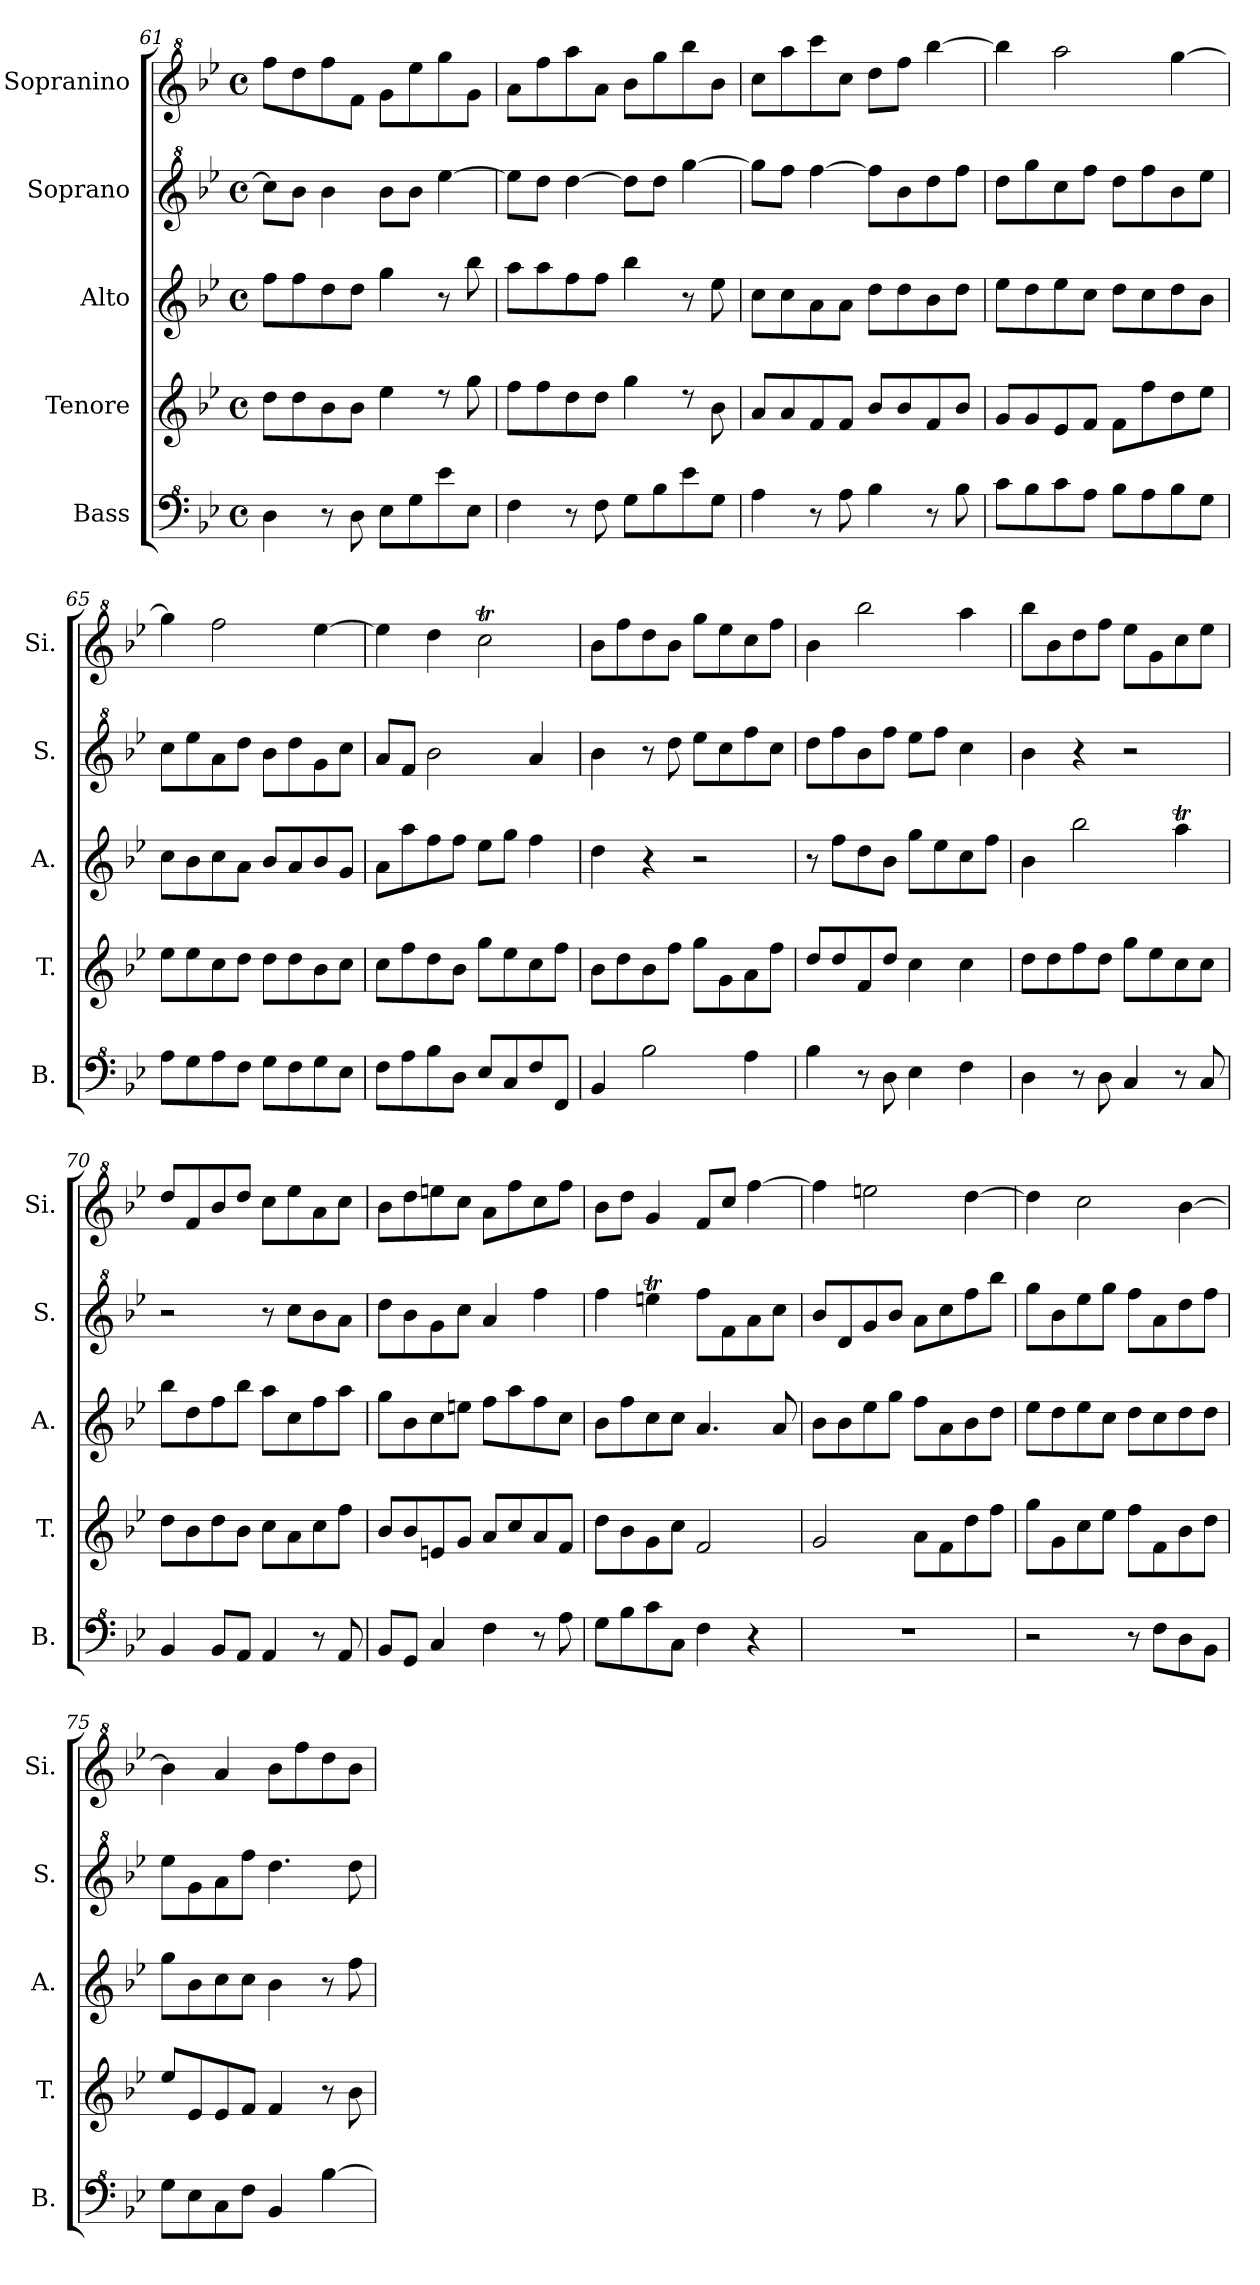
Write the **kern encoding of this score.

**kern	**kern	**kern	**kern	**kern
*part5	*part4	*part3	*part2	*part1
*staff5	*staff4	*staff3	*staff2	*staff1
*I"Bass	*I"Tenore	*I"Alto	*I"Soprano	*I"Sopranino
*I'B.	*I'T.	*I'A.	*I'S.	*I'Si.
*clefF^4	*clefG2	*clefG2	*clefG^2	*clefG^2
*k[b-e-]	*k[b-e-]	*k[b-e-]	*k[b-e-]	*k[b-e-]
*M4/4	*M4/4	*M4/4	*M4/4	*M4/4
*met(c)	*met(c)	*met(c)	*met(c)	*met(c)
=61	=61	=61	=61	=61
4d\	8dd\L	8ff\L	8ccc\L]	8fff\L
.	8dd\	8ff\	8bb-\J	8ddd\
8r	8b-\	8dd\	4bb-\	8fff\
8d\	8b-\J	8dd\J	.	8ff\J
8e-\L	4ee-\	4gg\	8bb-\L	8gg\L
8g\	.	.	8bb-\J	8eee-\
8ee-\	8rdd	8r	[4eee-\	8ggg\
8e-\J	8gg\	8bb-\	.	8gg\J
=62	=62	=62	=62	=62
4f\	8ff\L	8aa\L	8eee-\L]	8aa\L
.	8ff\	8aa\	8ddd\J	8fff\
8r	8dd\	8ff\	[4ddd\	8aaa\
8f\	8dd\J	8ff\J	.	8aa\J
8g\L	4gg\	4bb-\	8ddd\L]	8bb-\L
8b-\	.	.	8ddd\J	8ggg\
8ee-\	8rdd	8r	[4ggg\	8bbb-\
8g\J	8b-\	8ee-\	.	8bb-\J
!!LO:PB:g=z
=63	=63	=63	=63	=63
4a\	8a/L	8cc\L	8ggg\L]	8ccc\L
.	8a/	8cc\	8fff\J	8aaa\
8r	8f/	8a\	[4fff\	8cccc\
8a\	8f/J	8a\J	.	8ccc\J
4b-\	8b-/L	8dd\L	8fff\L]	8ddd\L
.	8b-/	8dd\	8bb-\	8fff\J
8r	8f/	8b-\	8ddd\	[4bbb-\
8b-\	8b-/J	8dd\J	8fff\J	.
=64	=64	=64	=64	=64
8cc\L	8g/L	8ee-\L	8ddd\L	4bbb-\]
8b-\	8g/	8dd\	8ggg\	.
8cc\	8e-/	8ee-\	8ccc\	2aaa\
8a\J	8f/J	8cc\J	8fff\J	.
8b-\L	8f\L	8dd\L	8ddd\L	.
8a\	8ff\	8cc\	8fff\	.
8b-\	8dd\	8dd\	8bb-\	[4ggg\
8g\J	8ee-\J	8b-\J	8eee-\J	.
=65	=65	=65	=65	=65
8a\L	8ee-\L	8cc\L	8ccc\L	4ggg\]
8g\	8ee-\	8b-\	8eee-\	.
8a\	8cc\	8cc\	8aa\	2fff\
8f\J	8dd\J	8a\J	8ddd\J	.
8g\L	8dd\L	8b-/L	8bb-\L	.
8f\	8dd\	8a/	8ddd\	.
8g\	8b-\	8b-/	8gg\	[4eee-\
8e-\J	8cc\J	8g/J	8ccc\J	.
=66	=66	=66	=66	=66
8f\L	8cc\L	8a\L	8aa/L	4eee-\]
8a\	8ff\	8aa\	8ff/J	.
8b-\	8dd\	8ff\	2bb-\	4ddd\
8d\J	8b-\J	8ff\J	.	.
8e-/L	8gg\L	8ee-\L	.	2cccT\
8c/	8ee-\	8gg\J	.	.
8f/	8cc\	4ff\	4aa/	.
8F/J	8ff\J	.	.	.
=67	=67	=67	=67	=67
4B-/	8b-\L	4dd\	4bb-\	8bb-\L
.	8dd\	.	.	8fff\
2b-\	8b-\	4r	8r	8ddd\
.	8ff\J	.	8ddd\	8bb-\J
.	8gg\L	2r	8eee-\L	8ggg\L
.	8g\	.	8ccc\	8eee-\
4a\	8a\	.	8fff\	8ccc\
.	8ff\J	.	8ccc\J	8fff\J
=68	=68	=68	=68	=68
4b-\	8dd/L	8r	8ddd\L	4bb-\
.	8dd/	8ff\L	8fff\	.
8r	8f/	8dd\	8bb-\	2bbb-\
8d\	8dd/J	8b-\J	8fff\J	.
4e-\	4cc\	8gg\L	8eee-\L	.
.	.	8ee-\	8fff\J	.
4f\	4cc\	8cc\	4ccc\	4aaa\
.	.	8ff\J	.	.
=69	=69	=69	=69	=69
4d\	8dd\L	4b-\	4bb-\	8bbb-\L
.	8dd\	.	.	8bb-\
8r	8ff\	2bb-\	4r	8ddd\
8d\	8dd\J	.	.	8fff\J
4c/	8gg\L	.	2r	8eee-\L
.	8ee-\	.	.	8gg\
8r	8cc\	4aat\	.	8ccc\
8c/	8cc\J	.	.	8eee-\J
=70	=70	=70	=70	=70
4B-/	8dd\L	8bb-\L	2r	8ddd/L
.	8b-\	8dd\	.	8ff/
8B-/L	8dd\	8ff\	.	8bb-/
8A/J	8b-\J	8bb-\J	.	8ddd/J
4A/	8cc\L	8aa\L	8r	8ccc\L
.	8a\	8cc\	8ccc\L	8eee-\
8r	8cc\	8ff\	8bb-\	8aa\
8A/	8ff\J	8aa\J	8aa\J	8ccc\J
=71	=71	=71	=71	=71
8B-/L	8b-/L	8gg\L	8ddd\L	8bb-\L
8G/J	8b-/	8b-\	8bb-\	8ddd\
4c/	8en/	8cc\	8gg\	8eeen\
.	8g/J	8een\J	8ccc\J	8ccc\J
4f\	8a/L	8ff\L	4aa/	8aa\L
.	8cc/	8aa\	.	8fff\
8r	8a/	8ff\	4fff\	8ccc\
8a\	8f/J	8cc\J	.	8fff\J
=72	=72	=72	=72	=72
8g\L	8dd\L	8b-\L	4fff\	8bb-\L
8b-\	8b-\	8ff\	.	8ddd\J
8cc\	8g\	8cc\	4eeent\	4gg/
8c\J	8cc\J	8cc\J	.	.
4f\	2f/	4.a/	8fff\L	8ff/L
.	.	.	8ff\	8ccc/J
4r	.	.	8aa\	[4fff\
.	.	8a/	8ccc\J	.
!!LO:LB:g=z
=73	=73	=73	=73	=73
1r	2g/	8b-\L	8bb-/L	4fff\]
.	.	8b-\	8dd/	.
.	.	8ee-\	8gg/	2eeen\
.	.	8gg\J	8bb-/J	.
.	8a\L	8ff\L	8aa\L	.
.	8f\	8a\	8ccc\	.
.	8dd\	8b-\	8fff\	[4ddd\
.	8ff\J	8dd\J	8bbb-\J	.
=74	=74	=74	=74	=74
2r	8gg\L	8ee-\L	8ggg\L	4ddd\]
.	8g\	8dd\	8bb-\	.
.	8cc\	8ee-\	8eee-\	2ccc\
.	8ee-\J	8cc\J	8ggg\J	.
8r	8ff\L	8dd\L	8fff\L	.
8f\L	8f\	8cc\	8aa\	.
8d\	8b-\	8dd\	8ddd\	[4bb-\
8B-\J	8dd\J	8dd\J	8fff\J	.
=75	=75	=75	=75	=75
8g\L	8ee-/L	8gg\L	8eee-\L	4bb-\]
8e-\	8e-/	8b-\	8gg\	.
8c\	8e-/	8cc\	8aa\	4aa/
8f\J	8f/J	8cc\J	8fff\J	.
4B-/	4f/	4b-\	4.ddd\	8bb-\L
.	.	.	.	8fff\
[4b-\	8r	8r	.	8ddd\
.	8b-\	8ff\	8ddd\	8bb-\J
=	=	=	=	=
*-	*-	*-	*-	*-
